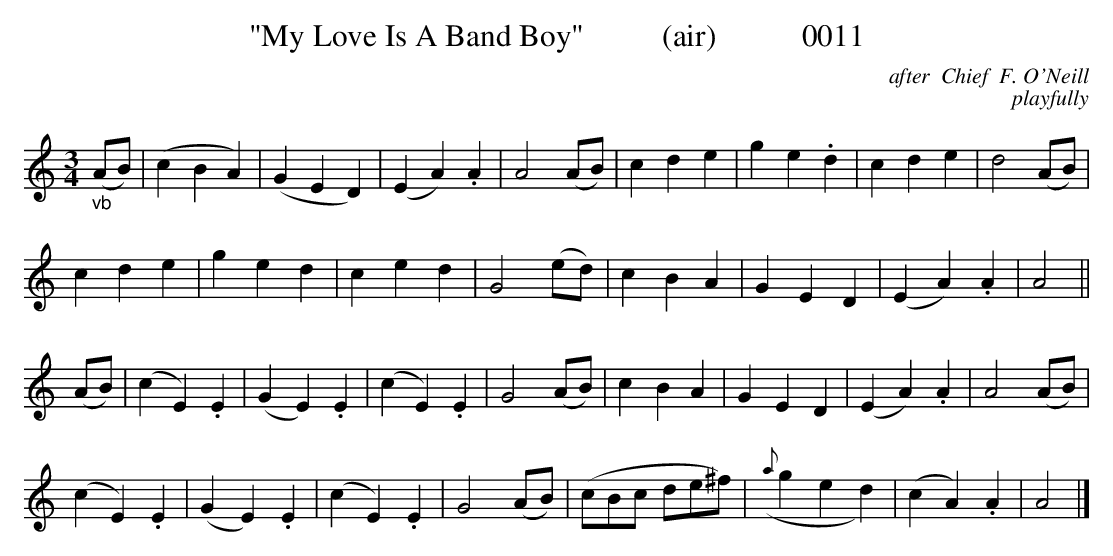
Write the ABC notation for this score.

X:1
T:"My Love Is A Band Boy"          (air)           0011
C:after  Chief  F. O'Neill
C:playfully
M:3/4
L:1/8
K:C
"_vb"(AB)|(c2B2A2)|(G2E2D2)|(E2A2).A2|A4(AB)|c2d2e2|g2e2.d2|c2d2e2|d4(AB)|
c2d2e2|g2e2d2|c2e2d2|G4(ed)|c2B2A2|G2E2D2|(E2A2).A2|A4||
(AB)|(c2E2).E2|(G2E2).E2|(c2E2).E2|G4(AB)|c2B2A2|G2E2D2|(E2A2).A2|A4(AB)|
(c2E2).E2|(G2E2).E2|(c2E2).E2|G4(AB)|(cBc de^f)|({a}g2e2d2)|(c2A2).A2|A4|]
